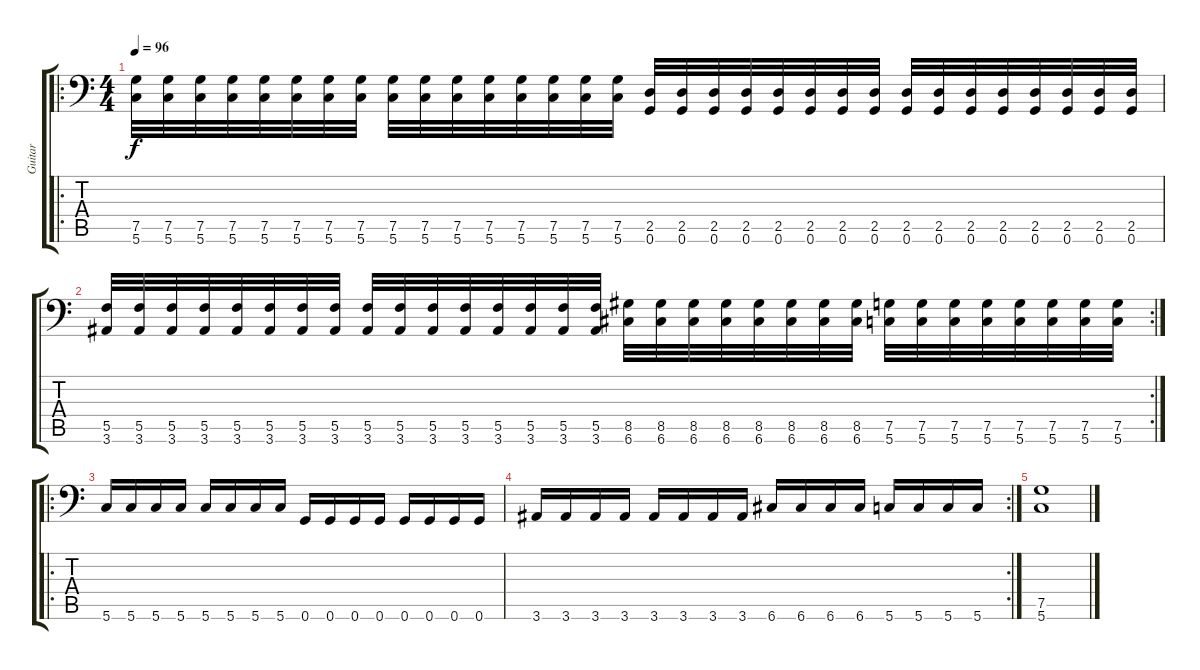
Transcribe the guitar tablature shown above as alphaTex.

\track ("Guitar" "Guitar") {instrument distortionguitar}
\staff {score tabs}
\tuning (G3 D3 Bb2 F2 C2 G1) {hide}
\ro
\ts (4 4)
\tempo 96
\clef f4
\ks c
(7.5 5.6).32{dy f} (7.5 5.6).32 (7.5 5.6).32 (7.5 5.6).32 (7.5 5.6).32 (7.5 5.6).32 (7.5 5.6).32 (7.5 5.6).32 (7.5 5.6).32 (7.5 5.6).32 (7.5 5.6).32 (7.5 5.6).32 (7.5 5.6).32 (7.5 5.6).32 (7.5 5.6).32 (7.5 5.6).32 (2.5 0.6).32 (2.5 0.6).32 (2.5 0.6).32 (2.5 0.6).32 (2.5 0.6).32 (2.5 0.6).32 (2.5 0.6).32 (2.5 0.6).32 (2.5 0.6).32 (2.5 0.6).32 (2.5 0.6).32 (2.5 0.6).32 (2.5 0.6).32 (2.5 0.6).32 (2.5 0.6).32 (2.5 0.6).32 |
\rc 2
(5.5 3.6).32 (5.5 3.6).32 (5.5 3.6).32 (5.5 3.6).32 (5.5 3.6).32 (5.5 3.6).32 (5.5 3.6).32 (5.5 3.6).32 (5.5 3.6).32 (5.5 3.6).32 (5.5 3.6).32 (5.5 3.6).32 (5.5 3.6).32 (5.5 3.6).32 (5.5 3.6).32 (5.5 3.6).32 (8.5 6.6).32 (8.5 6.6).32 (8.5 6.6).32 (8.5 6.6).32 (8.5 6.6).32 (8.5 6.6).32 (8.5 6.6).32 (8.5 6.6).32 (7.5 5.6).32 (7.5 5.6).32 (7.5 5.6).32 (7.5 5.6).32 (7.5 5.6).32 (7.5 5.6).32 (7.5 5.6).32 (7.5 5.6).32 |
\ro
5.6.16 5.6.16 5.6.16 5.6.16 5.6.16 5.6.16 5.6.16 5.6.16 0.6.16 0.6.16 0.6.16 0.6.16 0.6.16 0.6.16 0.6.16 0.6.16 |
\rc 2
3.6.16 3.6.16 3.6.16 3.6.16 3.6.16 3.6.16 3.6.16 3.6.16 6.6.16 6.6.16 6.6.16 6.6.16 5.6.16 5.6.16 5.6.16 5.6.16 |
(7.5 5.6).1
